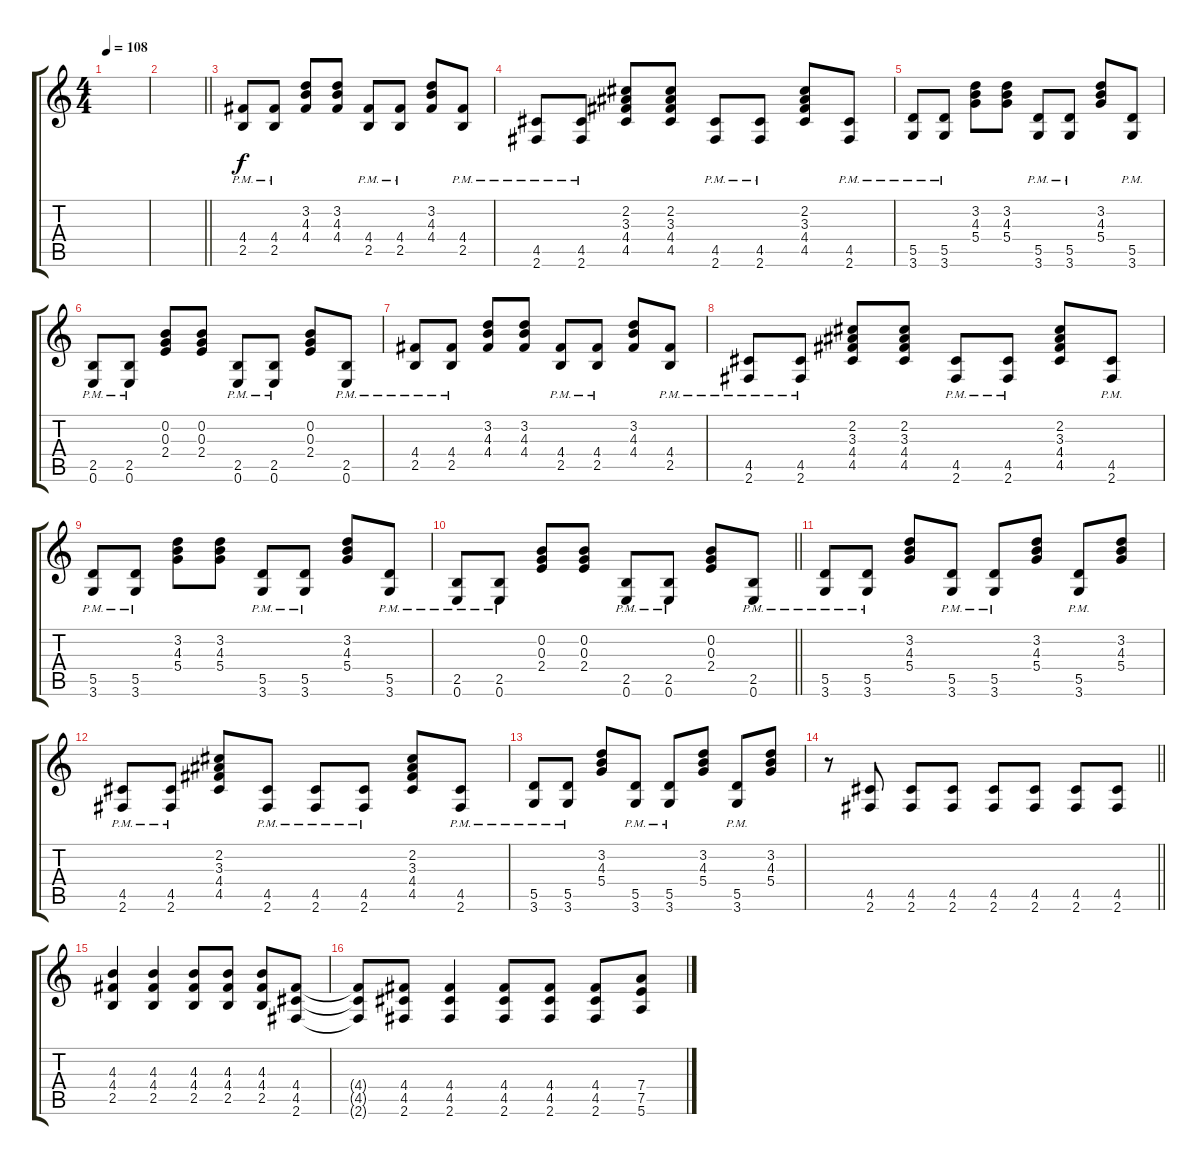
\track "" {instrument distortionguitar}
\staff {score tabs}
\tuning (E4 B3 G3 D3 A2 E2) {hide}
\ts (4 4)
\tempo 108
\clef g2
\ks c
|
\barLineRight lightlight
|
(4.4{pm} 2.5{pm}).8 (4.4{pm} 2.5{pm}).8 (3.2 4.3 4.4).8 (3.2 4.3 4.4).8 (4.4{pm} 2.5{pm}).8 (4.4{pm} 2.5{pm}).8 (3.2 4.3 4.4).8 (4.4{pm} 2.5{pm}).8 |
(4.5{pm} 2.6{pm}).8 (4.5{pm} 2.6{pm}).8 (2.2 3.3 4.4 4.5).8 (2.2 3.3 4.4 4.5).8 (4.5{pm} 2.6{pm}).8 (4.5{pm} 2.6{pm}).8 (2.2 3.3 4.4 4.5).8 (4.5{pm} 2.6{pm}).8 |
(5.5{pm} 3.6{pm}).8 (5.5{pm} 3.6{pm}).8 (3.2 4.3 5.4).8 (3.2 4.3 5.4).8 (5.5{pm} 3.6{pm}).8 (5.5{pm} 3.6{pm}).8 (3.2 4.3 5.4).8 (5.5{pm} 3.6{pm}).8 |
(2.5{pm} 0.6{pm}).8 (2.5{pm} 0.6{pm}).8 (0.2 0.3 2.4).8 (0.2 0.3 2.4).8 (2.5{pm} 0.6{pm}).8 (2.5{pm} 0.6{pm}).8 (0.2 0.3 2.4).8 (2.5{pm} 0.6{pm}).8 |
(4.4{pm} 2.5{pm}).8 (4.4{pm} 2.5{pm}).8 (3.2 4.3 4.4).8 (3.2 4.3 4.4).8 (4.4{pm} 2.5{pm}).8 (4.4{pm} 2.5{pm}).8 (3.2 4.3 4.4).8 (4.4{pm} 2.5{pm}).8 |
(4.5{pm} 2.6{pm}).8 (4.5{pm} 2.6{pm}).8 (2.2 3.3 4.4 4.5).8 (2.2 3.3 4.4 4.5).8 (4.5{pm} 2.6{pm}).8 (4.5{pm} 2.6{pm}).8 (2.2 3.3 4.4 4.5).8 (4.5{pm} 2.6{pm}).8 |
(5.5{pm} 3.6{pm}).8 (5.5{pm} 3.6{pm}).8 (3.2 4.3 5.4).8 (3.2 4.3 5.4).8 (5.5{pm} 3.6{pm}).8 (5.5{pm} 3.6{pm}).8 (3.2 4.3 5.4).8 (5.5{pm} 3.6{pm}).8 |
\barLineRight lightlight
(2.5{pm} 0.6{pm}).8 (2.5{pm} 0.6{pm}).8 (0.2 0.3 2.4).8 (0.2 0.3 2.4).8 (2.5{pm} 0.6{pm}).8 (2.5{pm} 0.6{pm}).8 (0.2 0.3 2.4).8 (2.5{pm} 0.6{pm}).8 |
\section ("" "")
(5.5{pm} 3.6{pm}).8 (5.5{pm} 3.6{pm}).8 (3.2 4.3 5.4).8 (5.5{pm} 3.6{pm}).8 (5.5{pm} 3.6{pm}).8 (3.2 4.3 5.4).8 (5.5{pm} 3.6{pm}).8 (3.2 4.3 5.4).8 |
(4.5{pm} 2.6{pm}).8 (4.5{pm} 2.6{pm}).8 (2.2 3.3 4.4 4.5).8 (4.5{pm} 2.6{pm}).8 (4.5{pm} 2.6{pm}).8 (4.5{pm} 2.6{pm}).8 (2.2 3.3 4.4 4.5).8 (4.5{pm} 2.6{pm}).8 |
(5.5{pm} 3.6{pm}).8 (5.5{pm} 3.6{pm}).8 (3.2 4.3 5.4).8 (5.5{pm} 3.6{pm}).8 (5.5{pm} 3.6{pm}).8 (3.2 4.3 5.4).8 (5.5{pm} 3.6{pm}).8 (3.2 4.3 5.4).8 |
\barLineRight lightlight
r.8 (4.5 2.6).8 (4.5 2.6).8 (4.5 2.6).8 (4.5 2.6).8 (4.5 2.6).8 (4.5 2.6).8 (4.5 2.6).8 |
\section ("" "")
(4.3 4.4 2.5).4 (4.3 4.4 2.5).4 (4.3 4.4 2.5).8 (4.3 4.4 2.5).8 (4.3 4.4 2.5).8 (4.4 4.5 2.6).8 |
(4.4{t} 4.5{t} 2.6{t}).8 (4.4 4.5 2.6).8 (4.4 4.5 2.6).4 (4.4 4.5 2.6).8 (4.4 4.5 2.6).8 (4.4 4.5 2.6).8 (7.4 7.5 5.6).8
